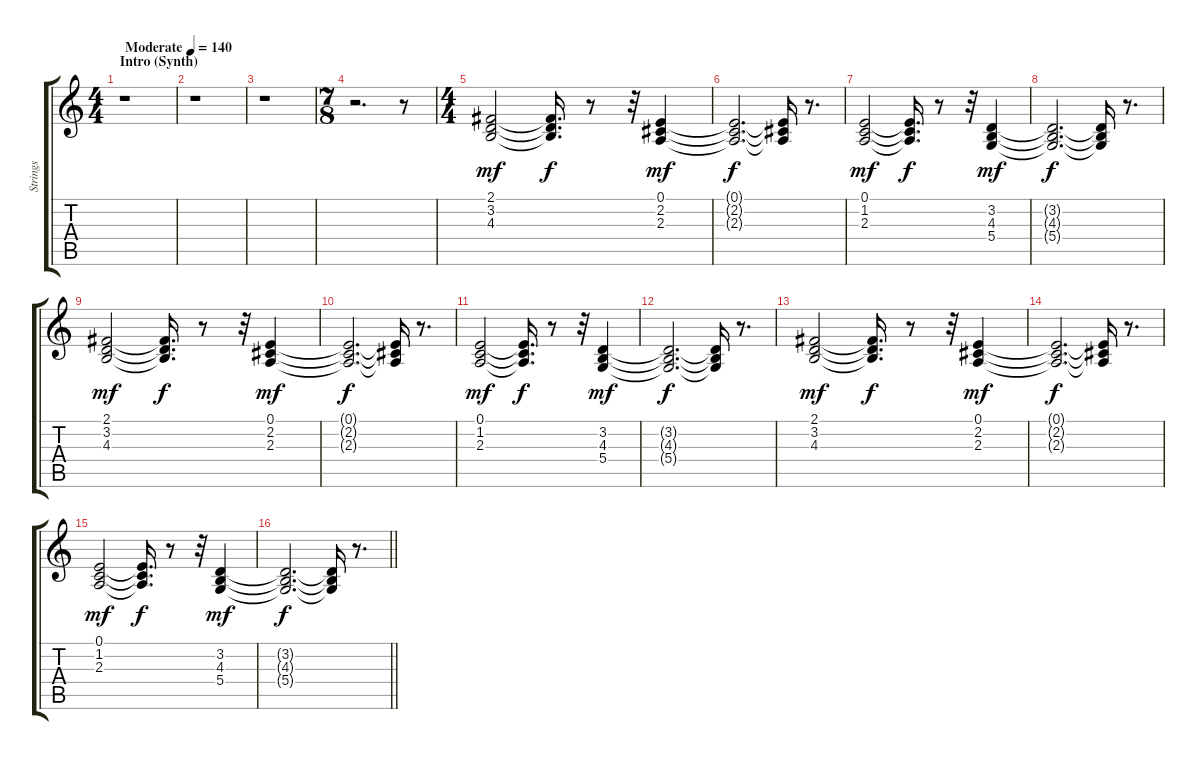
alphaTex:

\track ("Strings" "Strings") {instrument tremolostrings}
\staff {score tabs}
\tuning (E4 B3 G3 D3 A2 E2) {hide}
\ts (4 4)
\section ("" "Intro (Synth)")
\tempo (140 "Moderate")
\clef g2
\ks c
r.1{dy mf instrument tremolostrings} |
r.1 |
r.1 |
\ts (7 8)
r.2{d} r.8 |
\ts (4 4)
(2.1 3.2 4.3).2 (2.1{t} 3.2{t} 4.3{t}).16{d dy f} r.8 r.32 (0.1 2.2 2.3).4{dy mf} |
(0.1{t} 2.2{t} 2.3{t}).2{d dy f} (0.1{t} 2.2{t} 2.3{t}).16 r.8{d} |
(0.1 1.2 2.3).2{dy mf} (0.1{t} 1.2{t} 2.3{t}).16{d dy f} r.8 r.32 (3.2 4.3 5.4).4{dy mf} |
(3.2{t} 4.3{t} 5.4{t}).2{d dy f} (3.2{t} 4.3{t} 5.4{t}).16 r.8{d} |
(2.1 3.2 4.3).2{dy mf} (2.1{t} 3.2{t} 4.3{t}).16{d dy f} r.8 r.32 (0.1 2.2 2.3).4{dy mf} |
(0.1{t} 2.2{t} 2.3{t}).2{d dy f} (0.1{t} 2.2{t} 2.3{t}).16 r.8{d} |
(0.1 1.2 2.3).2{dy mf} (0.1{t} 1.2{t} 2.3{t}).16{d dy f} r.8 r.32 (3.2 4.3 5.4).4{dy mf} |
(3.2{t} 4.3{t} 5.4{t}).2{d dy f} (3.2{t} 4.3{t} 5.4{t}).16 r.8{d} |
(2.1 3.2 4.3).2{dy mf} (2.1{t} 3.2{t} 4.3{t}).16{d dy f} r.8 r.32 (0.1 2.2 2.3).4{dy mf} |
(0.1{t} 2.2{t} 2.3{t}).2{d dy f} (0.1{t} 2.2{t} 2.3{t}).16 r.8{d} |
(0.1 1.2 2.3).2{dy mf} (0.1{t} 1.2{t} 2.3{t}).16{d dy f} r.8 r.32 (3.2 4.3 5.4).4{dy mf} |
\barLineRight lightlight
(3.2{t} 4.3{t} 5.4{t}).2{d dy f} (3.2{t} 4.3{t} 5.4{t}).16 r.8{d}
